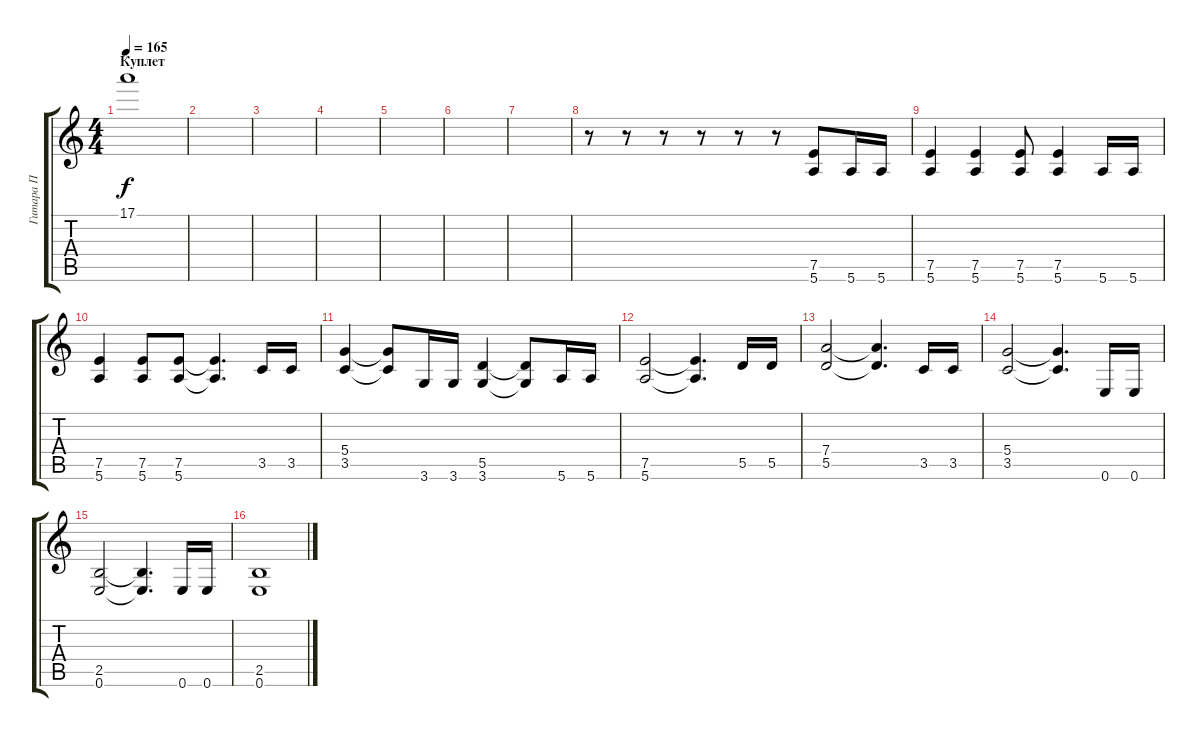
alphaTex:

\track ("Гитара П" "Гитара П") {instrument overdrivenguitar}
\staff {score tabs}
\tuning (E4 B3 G3 D3 A2 E2) {hide}
\ts (4 4)
\section ("" "Куплет")
\tempo 165
\clef g2
\ks c
17.1{t}.1{dy f} |
|
|
|
|
|
|
r.8{volume 13} r.8 r.8 r.8 r.8 r.8 (7.5 5.6).8 5.6.16 5.6.16 |
(7.5 5.6).4 (7.5 5.6).4 (7.5 5.6).8 (7.5 5.6).4 5.6.16 5.6.16 |
(7.5 5.6).4 (7.5 5.6).8 (7.5 5.6).8 (7.5{t} 5.6{t}).4{d} 3.5.16 3.5.16 |
(5.4 3.5).4 (5.4{t} 3.5{t}).8 3.6.16 3.6.16 (5.5 3.6).4 (5.5{t} 3.6{t}).8 5.6.16 5.6.16 |
(7.5 5.6).2 (7.5{t} 5.6{t}).4{d} 5.5.16 5.5.16 |
(7.4 5.5).2 (7.4{t} 5.5{t}).4{d} 3.5.16 3.5.16 |
(5.4 3.5).2 (5.4{t} 3.5{t}).4{d} 0.6.16 0.6.16 |
(2.5 0.6).2 (2.5{t} 0.6{t}).4{d} 0.6.16 0.6.16 |
(2.5 0.6).1
